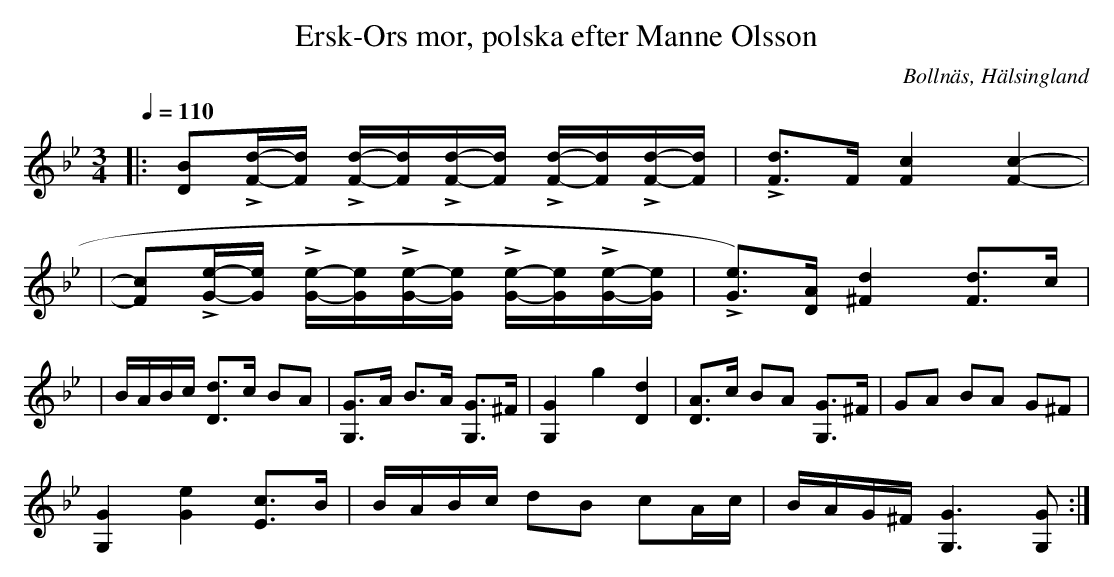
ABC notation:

X:1
T: Ersk-Ors mor, polska efter Manne Olsson
O:Bollnäs, Hälsingland
M:3/4
L:1/8
Q:1/4=110
K:Gm
|:[D B]L[F/d/]-[F/d/] L[F/d/]-[F/d/]L[F/d/]-[F/d/] L[F/d/]-[F/d/]L[F/d/]-[F/d/]|L[F d]>F [-F2 c2] [F2 c2]-|
|[F c]L[G/e/]-[G/e/] L[G/e/]-[G/e/]L[G/e/]-[G/e/] L[G/e/]-[G/e/]L[G/e/]-[G/e/]|L[Ge])>[D A] [^F2 d2] [F d]>c|
|B/A/B/c/ [D d]>c BA|[G, G]>A B>A [G, G]>^F|[G,2 G2] g2 [D2 d2]|[D A]>c BA [G, G]>^F|GA BA G^F|
[G,2 G2] [G2 e2] [E c]>B|B/A/B/c/ dB cA/c/|B/A/G/^F/ [G,3 G3][G, G]:|
